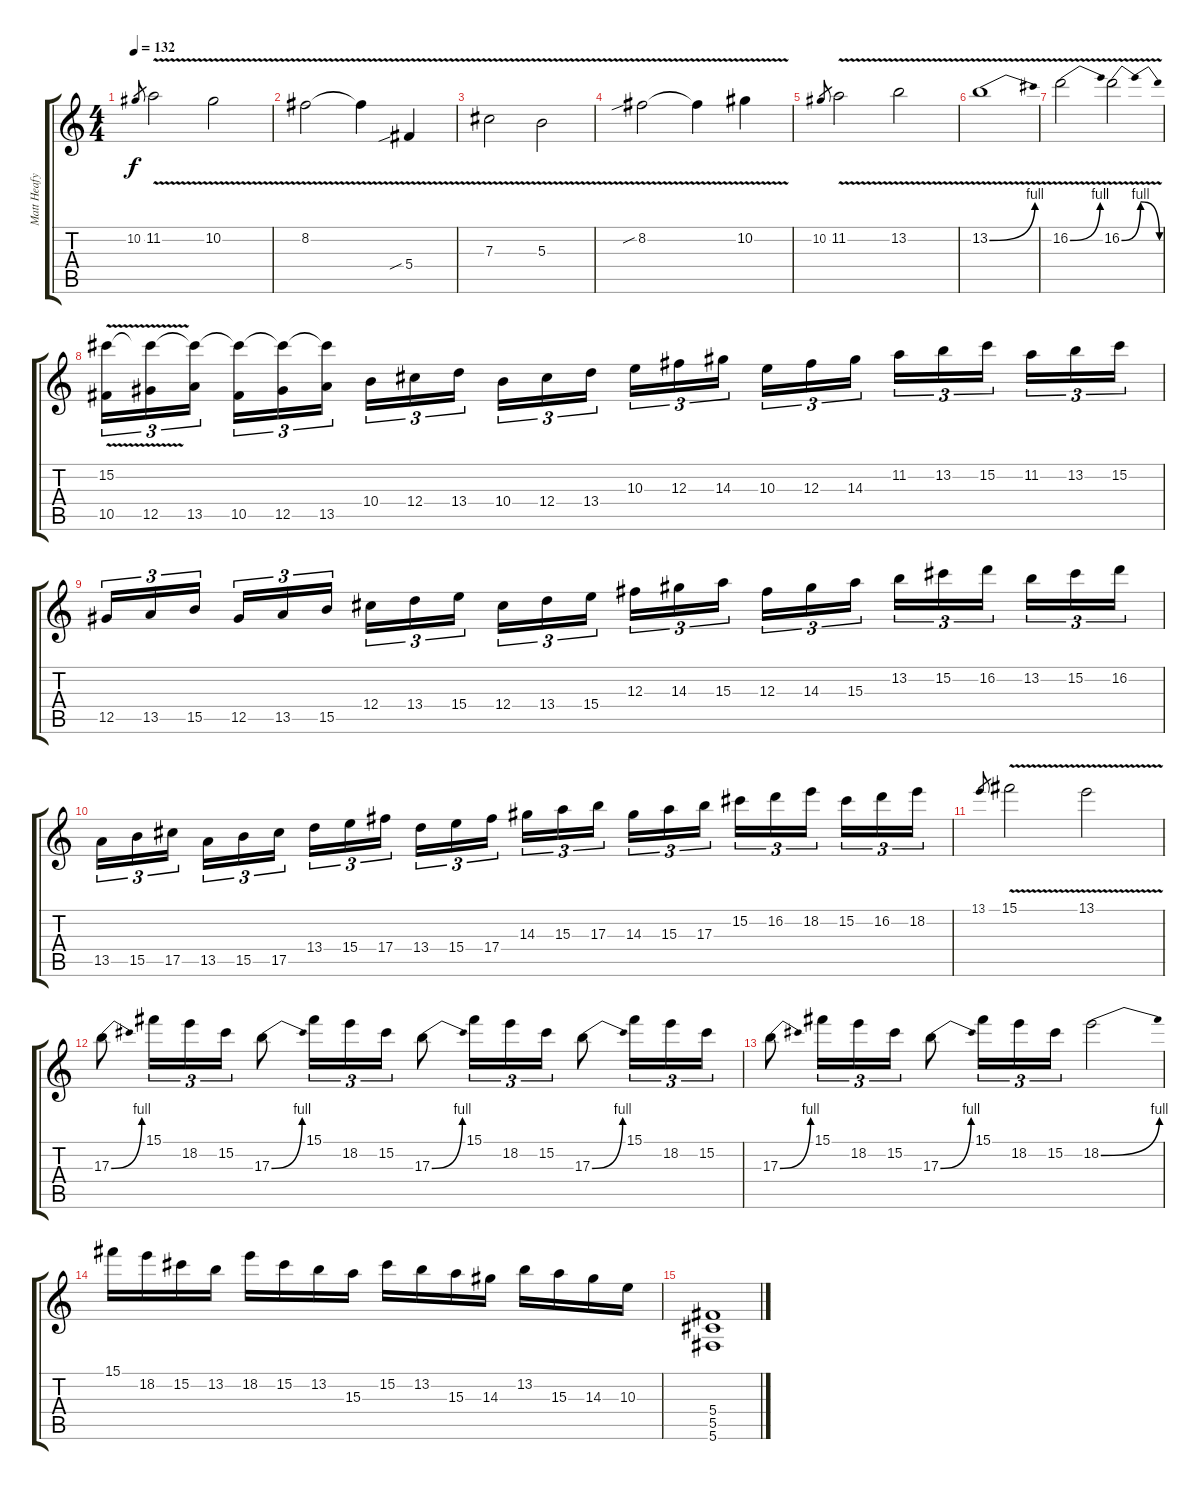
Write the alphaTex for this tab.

\track ("Matt Heafy" "Matt Heafy") {instrument electricguitarjazz}
\staff {score tabs}
\tuning (Eb4 Bb3 Gb3 Db3 Ab2 Db2) {hide}
\ts (4 4)
\tempo 132
\clef g2
\ks c
10.2.8{gr dy f} 11.2{v}.2 10.2{v}.2 |
8.2{v}.2 8.2{t}.4 5.4{v sib}.4 |
7.3{v}.2 5.3{v}.2 |
8.2{v sib}.2 8.2{t}.4 10.2{v}.4 |
10.2.8{gr} 11.2{v}.2 13.2{v}.2 |
13.2{be (bend 0 0 60 4) v}.1 |
16.2{be (bend 0 0 60 4) v}.2 16.2{be (bendrelease 0 0 15 4 45 4 60 0) v}.2 |
(15.2{v} 10.5).16{tu (3 2)} (15.2{t} 12.5).16{tu (3 2)} (15.2{t} 13.5).16{tu (3 2) beam splitsecondary} (15.2{t} 10.5).16{tu (3 2)} (15.2{t} 12.5).16{tu (3 2)} (15.2{t} 13.5).16{tu (3 2)} 10.4.16{tu (3 2)} 12.4.16{tu (3 2)} 13.4.16{tu (3 2) beam splitsecondary} 10.4.16{tu (3 2)} 12.4.16{tu (3 2)} 13.4.16{tu (3 2)} 10.3.16{tu (3 2)} 12.3.16{tu (3 2)} 14.3.16{tu (3 2) beam splitsecondary} 10.3.16{tu (3 2)} 12.3.16{tu (3 2)} 14.3.16{tu (3 2)} 11.2.16{tu (3 2)} 13.2.16{tu (3 2)} 15.2.16{tu (3 2) beam splitsecondary} 11.2.16{tu (3 2)} 13.2.16{tu (3 2)} 15.2.16{tu (3 2)} |
12.5.16{tu (3 2)} 13.5.16{tu (3 2)} 15.5.16{tu (3 2) beam splitsecondary} 12.5.16{tu (3 2)} 13.5.16{tu (3 2)} 15.5.16{tu (3 2)} 12.4.16{tu (3 2)} 13.4.16{tu (3 2)} 15.4.16{tu (3 2) beam splitsecondary} 12.4.16{tu (3 2)} 13.4.16{tu (3 2)} 15.4.16{tu (3 2)} 12.3.16{tu (3 2)} 14.3.16{tu (3 2)} 15.3.16{tu (3 2) beam splitsecondary} 12.3.16{tu (3 2)} 14.3.16{tu (3 2)} 15.3.16{tu (3 2)} 13.2.16{tu (3 2)} 15.2.16{tu (3 2)} 16.2.16{tu (3 2) beam splitsecondary} 13.2.16{tu (3 2)} 15.2.16{tu (3 2)} 16.2.16{tu (3 2)} |
13.5.16{tu (3 2)} 15.5.16{tu (3 2)} 17.5.16{tu (3 2) beam splitsecondary} 13.5.16{tu (3 2)} 15.5.16{tu (3 2)} 17.5.16{tu (3 2)} 13.4.16{tu (3 2)} 15.4.16{tu (3 2)} 17.4.16{tu (3 2) beam splitsecondary} 13.4.16{tu (3 2)} 15.4.16{tu (3 2)} 17.4.16{tu (3 2)} 14.3.16{tu (3 2)} 15.3.16{tu (3 2)} 17.3.16{tu (3 2) beam splitsecondary} 14.3.16{tu (3 2)} 15.3.16{tu (3 2)} 17.3.16{tu (3 2)} 15.2.16{tu (3 2)} 16.2.16{tu (3 2)} 18.2.16{tu (3 2) beam splitsecondary} 15.2.16{tu (3 2)} 16.2.16{tu (3 2)} 18.2.16{tu (3 2)} |
13.1.8{gr} 15.1{v}.2 13.1{v}.2 |
17.3{be (bend 0 0 60 4)}.8 15.1.16{tu (3 2)} 18.2.16{tu (3 2)} 15.2.16{tu (3 2)} 17.3{be (bend 0 0 60 4)}.8 15.1.16{tu (3 2)} 18.2.16{tu (3 2)} 15.2.16{tu (3 2)} 17.3{be (bend 0 0 60 4)}.8 15.1.16{tu (3 2)} 18.2.16{tu (3 2)} 15.2.16{tu (3 2)} 17.3{be (bend 0 0 60 4)}.8 15.1.16{tu (3 2)} 18.2.16{tu (3 2)} 15.2.16{tu (3 2)} |
17.3{be (bend 0 0 60 4)}.8 15.1.16{tu (3 2)} 18.2.16{tu (3 2)} 15.2.16{tu (3 2)} 17.3{be (bend 0 0 60 4)}.8 15.1.16{tu (3 2)} 18.2.16{tu (3 2)} 15.2.16{tu (3 2)} 18.2{be (bend 0 0 60 4)}.2 |
15.1.16 18.2.16 15.2.16 13.2.16 18.2.16 15.2.16 13.2.16 15.3.16 15.2.16 13.2.16 15.3.16 14.3.16 13.2.16 15.3.16 14.3.16 10.3.16 |
(5.4 5.5 5.6).1
